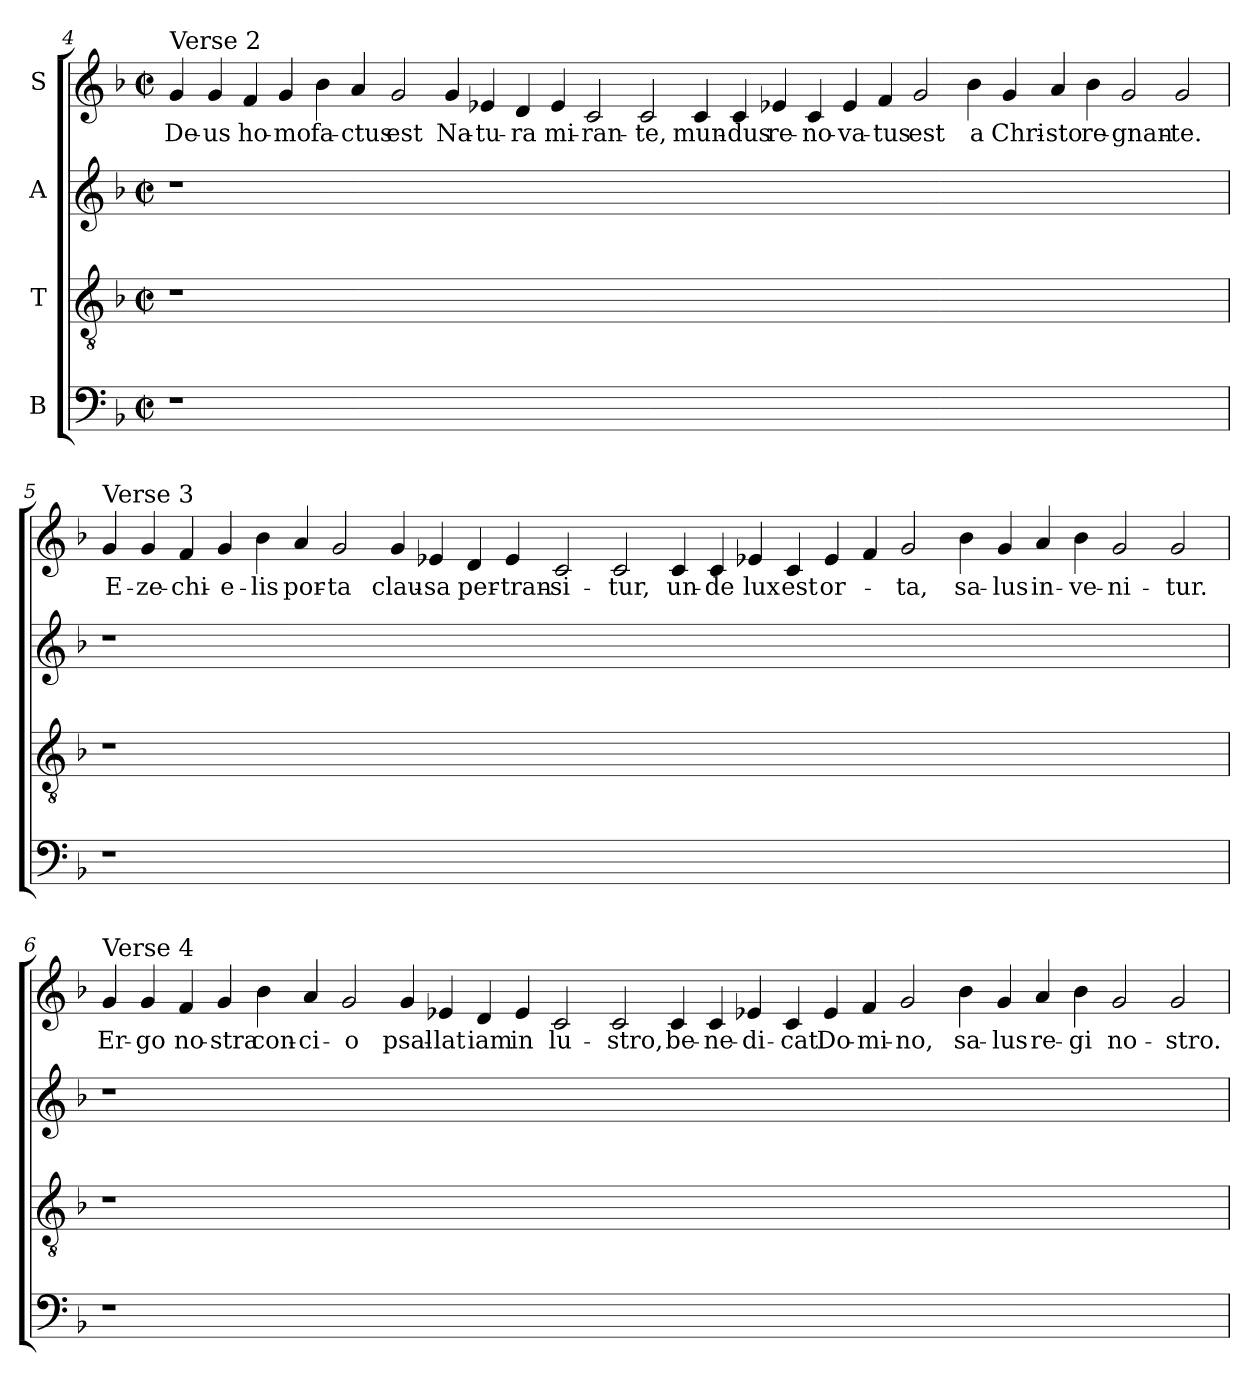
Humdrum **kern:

**kern	**kern	**kern	**kern	**text
*part4	*part3	*part2	*part1	*part1
*staff4	*staff3	*staff2	*staff1	*staff1
*I"B	*I"T	*I"A	*I"S	*
!!LO:LB:g=z
*clefF4	*clefGv2	*clefG2	*clefG2	*
*k[b-]	*k[b-]	*k[b-]	*k[b-]	*
*F:	*F:	*F:	*F:	*
*M2/2	*M2/2	*M2/2	*M2/2	*
*met(c|)	*met(c|)	*met(c|)	*met(c|)	*
=4	=4	=4	=4	=4
!	!	!	!LO:TX:a:t=Verse 2	!
!	!	!	!	!LO:LY:b
1r	1r	1r	4g/	De-
!	!	!	!	!LO:LY:b:rj
.	.	.	4g/	-us
!	!	!	!	!LO:LY:b
.	.	.	4f/	ho-
!	!	!	!	!LO:LY:b:rj
.	.	.	4g/	-mo
!	!	!	!	!LO:LY:b
1%7ryy	1%7ryy	1%7ryy	4b-\	fa-
!	!	!	!	!LO:LY:b
.	.	.	4a/	-ctus
!	!	!	!	!LO:LY:b
.	.	.	2g/	est
!	!	!	!	!LO:LY:b
.	.	.	4g/	Na-
!	!	!	!	!LO:LY:b:rj
.	.	.	4e-X/	-tu-
!	!	!	!	!LO:LY:b
.	.	.	4d/	-ra
!	!	!	!	!LO:LY:b
.	.	.	4e-/	mi-
!	!	!	!	!LO:LY:b:rj
.	.	.	2c/	-ran-
!	!	!	!	!LO:LY:b
.	.	.	2c/	-te,
!	!	!	!	!LO:LY:b
.	.	.	4c/	mun-
!	!	!	!	!LO:LY:b:rj
.	.	.	4c/	-dus
!	!	!	!	!LO:LY:b
.	.	.	4e-X/	re-
!	!	!	!	!LO:LY:b
.	.	.	4c/	-no-
!	!	!	!	!LO:LY:b
.	.	.	4e-/	-va-
!	!	!	!	!LO:LY:b:rj
.	.	.	4f/	-tus
!	!	!	!	!LO:LY:b
.	.	.	2g/	est
!	!	!	!	!LO:LY:b
.	.	.	4b-\	a
!	!	!	!	!LO:LY:b
.	.	.	4g/	Chri-
!	!	!	!	!LO:LY:b:rj
.	.	.	4a/	-sto
!	!	!	!	!LO:LY:b
.	.	.	4b-\	re-
!	!	!	!	!LO:LY:b
.	.	.	2g/	-gnan-
!	!	!	!	!LO:LY:b
.	.	.	2g/	-te.
!!LO:LB:g=z
=5	=5	=5	=5	=5
!	!	!	!LO:TX:a:t=Verse 3	!
!	!	!	!	!LO:LY:b
1r	1r	1r	4g/	E-
!	!	!	!	!LO:LY:b
.	.	.	4g/	-ze-
!	!	!	!	!LO:LY:b:rj
.	.	.	4f/	-chi-
!	!	!	!	!LO:LY:b
.	.	.	4g/	-e-
!	!	!	!	!LO:LY:b
1%7ryy	1%7ryy	1%7ryy	4b-\	-lis
!	!	!	!	!LO:LY:b
.	.	.	4a/	por-
!	!	!	!	!LO:LY:b:rj
.	.	.	2g/	-ta
!	!	!	!	!LO:LY:b
.	.	.	4g/	clau-
!	!	!	!	!LO:LY:b:rj
.	.	.	4e-X/	-sa
!	!	!	!	!LO:LY:b
.	.	.	4d/	per-
!	!	!	!	!LO:LY:b
.	.	.	4e-/	-tran-
!	!	!	!	!LO:LY:b:rj
.	.	.	2c/	-si-
!	!	!	!	!LO:LY:b
.	.	.	2c/	-tur,
!	!	!	!	!LO:LY:b
.	.	.	4c/	un-
!	!	!	!	!LO:LY:b
.	.	.	4c/	-de
!	!	!	!	!LO:LY:b
.	.	.	4e-X/	lux
!	!	!	!	!LO:LY:b
.	.	.	4c/	est
!	!	!	!	!LO:LY:b
.	.	.	4e-/	or-
.	.	.	4f/	.
!	!	!	!	!LO:LY:b
.	.	.	2g/	-ta,
!	!	!	!	!LO:LY:b
.	.	.	4b-\	sa-
!	!	!	!	!LO:LY:b:rj
.	.	.	4g/	-lus
!	!	!	!	!LO:LY:b
.	.	.	4a/	in-
!	!	!	!	!LO:LY:b
.	.	.	4b-\	-ve-
!	!	!	!	!LO:LY:b
.	.	.	2g/	-ni-
!	!	!	!	!LO:LY:b
.	.	.	2g/	-tur.
!!LO:LB:g=z
=6	=6	=6	=6	=6
!	!	!	!LO:TX:a:t=Verse 4	!
!	!	!	!	!LO:LY:b
1r	1r	1r	4g/	Er-
!	!	!	!	!LO:LY:b
.	.	.	4g/	-go
!	!	!	!	!LO:LY:b
.	.	.	4f/	no-
!	!	!	!	!LO:LY:b:rj
.	.	.	4g/	-stra
!	!	!	!	!LO:LY:b
1%7ryy	1%7ryy	1%7ryy	4b-\	con-
!	!	!	!	!LO:LY:b:rj
.	.	.	4a/	-ci-
!	!	!	!	!LO:LY:b
.	.	.	2g/	-o
!	!	!	!	!LO:LY:b
.	.	.	4g/	psal-
!	!	!	!	!LO:LY:b:rj
.	.	.	4e-X/	-lat
!	!	!	!	!LO:LY:b
.	.	.	4d/	iam
!	!	!	!	!LO:LY:b
.	.	.	4e-/	in
!	!	!	!	!LO:LY:b
.	.	.	2c/	lu-
!	!	!	!	!LO:LY:b
.	.	.	2c/	-stro,
!	!	!	!	!LO:LY:b
.	.	.	4c/	be-
!	!	!	!	!LO:LY:b
.	.	.	4c/	-ne-
!	!	!	!	!LO:LY:b
.	.	.	4e-X/	-di-
!	!	!	!	!LO:LY:b
.	.	.	4c/	-cat
!	!	!	!	!LO:LY:b
.	.	.	4e-/	Do-
!	!	!	!	!LO:LY:b
.	.	.	4f/	-mi-
!	!	!	!	!LO:LY:b
.	.	.	2g/	-no,
!	!	!	!	!LO:LY:b
.	.	.	4b-\	sa-
!	!	!	!	!LO:LY:b:rj
.	.	.	4g/	-lus
!	!	!	!	!LO:LY:b
.	.	.	4a/	re-
!	!	!	!	!LO:LY:b
.	.	.	4b-\	-gi
!	!	!	!	!LO:LY:b
.	.	.	2g/	no-
!	!	!	!	!LO:LY:b
.	.	.	2g/	-stro.
=	=	=	=	=
*-	*-	*-	*-	*-
